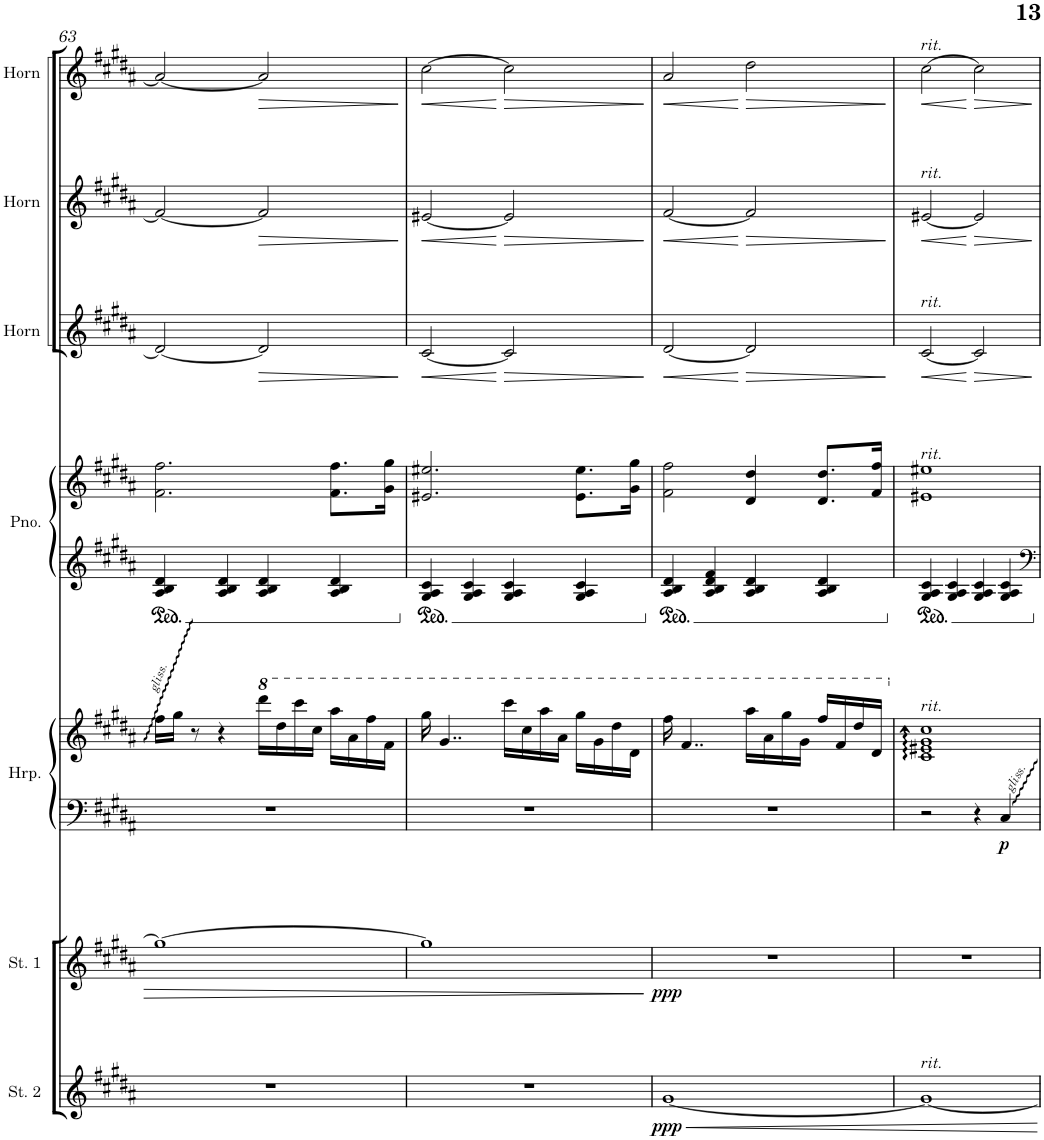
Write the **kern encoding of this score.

**kern	**dynam	**kern	**dynam	**kern	**kern	**dynam	**kern	**kern	**kern	**dynam	**kern	**dynam	**kern	**dynam	**kern
*part8	*part8	*part7	*part7	*part6	*part6	*part6	*part5	*part5	*part4	*part4	*part3	*part3	*part2	*part2	*part1
*staff10	*staff10	*staff9	*staff9	*staff8	*staff7	*staff7/8	*staff6	*staff5	*staff4	*staff4	*staff3	*staff3	*staff2	*staff2	*staff1
*I"Strings 2	*	*I"Strings 1	*	*I"Harp	*	*	*I"Piano	*	*I"Horn	*	*I"Horn	*	*I"Horn	*	*I"Piccolo
*I'St. 2	*	*I'St. 1	*	*I'Hrp.	*	*	*I'Pno.	*	*I'Horn	*	*I'Horn	*	*I'Horn	*	*I'Picc.
!!LO:PB:g=z
*clefG2	*	*clefG2	*	*clefF4	*clefG2	*	*clefG2	*clefG2	*clefG2	*	*clefG2	*	*clefG2	*	*clefG2
*	*	*	*	*	*	*	*	*	*Trd7c12	*	*Trd7c12	*	*Trd7c12	*	*Trd-7c-12
*k[f#c#g#d#a#]	*	*k[f#c#g#d#a#]	*	*k[f#c#g#d#a#]	*k[f#c#g#d#a#]	*	*k[f#c#g#d#a#]	*k[f#c#g#d#a#]	*k[f#c#g#d#a#]	*	*k[f#c#g#d#a#]	*	*k[f#c#g#d#a#]	*	*k[f#c#g#d#a#]
*M4/4	*	*M4/4	*	*M4/4	*M4/4	*	*M4/4	*M4/4	*M4/4	*	*M4/4	*	*M4/4	*	*M4/4
=63	=63	=63	=63	=63	=63	=63	=63	=63	=63	=63	=63	=63	=63	=63	=63
1r	.	1gg#_	.	1r	16ff#\LL	.	4A#/ 4B/ 4d#/	2.f#\ 2.ff#\	2d#/_	.	2f#/_	.	2a#/_	.	1r
.	.	.	.	.	16gg#\JJ	.	.	.	.	.	.	.	.	.	.
.	.	.	.	.	8r	.	.	.	.	.	.	.	.	.	.
.	.	.	.	.	4r	.	4A#/ 4B/ 4d#/	.	.	.	.	.	.	.	.
*	*	*	*	*	*8va	*	*	*	*	*	*	*	*	*	*
!	!	!	!	!	!	!	!	!	!	!LO:HP:b	!	!LO:HP:b	!	!LO:HP:b	!
.	.	.	.	.	16dddd#\LL	.	4A#/ 4B/ 4d#/	.	2d#/]	>	2f#/]	>	2a#/]	>	.
.	.	.	.	.	16ddd#\	.	.	.	.	.	.	.	.	.	.
.	.	.	.	.	16cccc#\	.	.	.	.	.	.	.	.	.	.
.	.	.	.	.	16ccc#\JJ	.	.	.	.	.	.	.	.	.	.
.	.	.	.	.	16aaa#\LL	.	4A#/ 4B/ 4d#/	8.f#\ 8.ff#\L	.	.	.	.	.	.	.
.	.	.	.	.	16aa#\	.	.	.	.	.	.	.	.	.	.
.	.	.	.	.	16fff#\	.	.	.	.	.	.	.	.	.	.
.	.	.	.	.	16ff#\JJ	.	.	16g#\ 16gg#\Jk	.	.	.	.	.	.	.
.	.	.	.	.	.	.	.	.	.	]	.	]	.	]	.
=64	=64	=64	=64	=64	=64	=64	=64	=64	=64	=64	=64	=64	=64	=64	=64
!	!	!	!	!	!	!	!	!	!	!LO:HP:b	!	!LO:HP:b	!	!LO:HP:b	!
1r	.	1gg#]	.	1r	16ggg#\	.	4G#/ 4A#/ 4c#/	2.e#X/ 2.ee#X/	[2c#/	<	[2e#X/	<	[2cc#\	<	1r
.	.	.	.	.	4..gg#/	.	.	.	.	.	.	.	.	.	.
.	.	.	.	.	.	.	4G#/ 4A#/ 4c#/	.	.	.	.	.	.	.	.
!	!	!	!	!	!	!	!	!	!	!LO:HP:n=1:b	!	!LO:HP:n=1:b	!	!LO:HP:n=1:b	!
.	.	.	.	.	16cccc#\LL	.	4G#/ 4A#/ 4c#/	.	2c#/]	[ >	2e#/]	[ >	2cc#\]	[ >	.
.	.	.	.	.	16ccc#\	.	.	.	.	.	.	.	.	.	.
.	.	.	.	.	16aaa#\	.	.	.	.	.	.	.	.	.	.
.	.	.	.	.	16aa#\JJ	.	.	.	.	.	.	.	.	.	.
.	.	.	.	.	16ggg#\LL	.	4G#/ 4A#/ 4c#/	8.e#\ 8.ee#\L	.	.	.	.	.	.	.
.	.	.	.	.	16gg#\	.	.	.	.	.	.	.	.	.	.
.	.	.	.	.	16ddd#\	.	.	.	.	.	.	.	.	.	.
.	.	.	.	.	16dd#\JJ	.	.	16g#\ 16gg#\Jk	.	.	.	.	.	.	.
.	.	.	.	.	.	.	.	.	.	]	.	]	.	]	.
=65	=65	=65	=65	=65	=65	=65	=65	=65	=65	=65	=65	=65	=65	=65	=65
!	!LO:DY:b	!	!LO:DY:b	!	!	!	!	!	!	!LO:HP:b	!	!LO:HP:b	!	!LO:HP:b	!
[1g#	ppp	1r	ppp	1r	16fff#\	.	4A#/ 4B/ 4d#/	2f#\ 2ff#\	[2d#/	<	[2f#/	<	2a#/	<	1r
.	.	.	.	.	4..ff#/	.	.	.	.	.	.	.	.	.	.
.	.	.	.	.	.	.	4A#/ 4B/ 4d#/ 4f#/	.	.	.	.	.	.	.	.
!	!	!	!	!	!	!	!	!	!	!LO:HP:n=1:b	!	!LO:HP:n=1:b	!	!LO:HP:n=1:b	!
.	.	.	.	.	16aaa#\LL	.	4A#/ 4B/ 4d#/	4d#/ 4dd#/	2d#/]	[ >	2f#/]	[ >	2dd#\	[ >	.
.	.	.	.	.	16aa#\	.	.	.	.	.	.	.	.	.	.
.	.	.	.	.	16ggg#\	.	.	.	.	.	.	.	.	.	.
.	.	.	.	.	16gg#\JJ	.	.	.	.	.	.	.	.	.	.
.	.	.	.	.	16fff#/LL	.	4A#/ 4B/ 4d#/	8.d#/ 8.dd#/L	.	.	.	.	.	.	.
.	.	.	.	.	16ff#/	.	.	.	.	.	.	.	.	.	.
.	.	.	.	.	16ddd#/	.	.	.	.	.	.	.	.	.	.
.	.	.	.	.	16dd#/JJ	.	.	16f#/ 16ff#/Jk	.	.	.	.	.	.	.
.	.	.	.	.	.	.	.	.	.	]	.	]	.	]	.
=66	=66	=66	=66	=66	=66	=66	=66	=66	=66	=66	=66	=66	=66	=66	=66
*	*	*	*	*	*X8va	*	*	*	*	*	*	*	*	*	*
!	!	!	!	!	!	!	!	!	!	!	!	!	!LO:TX:a:i:t=rit.	!	!
!	!	!	!	!	!	!	!	!	!	!	!LO:TX:a:i:t=rit.	!	!	!	!
!	!	!	!	!	!	!	!	!	!LO:TX:a:i:t=rit.	!	!	!	!	!	!
!	!	!	!	!	!	!	!	!LO:TX:a:i:t=rit.	!	!	!	!	!	!	!
!	!	!	!	!	!LO:TX:a:i:t=rit.	!	!	!	!	!	!	!	!	!	!
!LO:TX:a:i:t=rit.	!	!	!	!	!	!	!	!	!	!	!	!	!	!	!
!	!	!	!	!	!	!	!	!	!	!LO:HP:b	!	!LO:HP:b	!	!LO:HP:b	!
1g#_	.	1r	.	2r	1c# 1e#X 1g# 1cc#	.	4G#/ 4A#/ 4c#/	1e#X 1ee#X	[2c#/	<	[2e#X/	<	[2cc#\	<	1r
.	.	.	.	.	.	.	4G#/ 4A#/ 4c#/	.	.	.	.	.	.	.	.
!	!	!	!	!	!	!	!	!	!	!LO:HP:n=1:b	!	!LO:HP:n=1:b	!	!LO:HP:n=1:b	!
.	.	.	.	4r	.	.	4G#/ 4A#/ 4c#/	.	2c#/]	[ >	2e#/]	[ >	2cc#\]	[ >	.
!	!	!	!	!	!	!LO:DY:b=2	!	!	!	!	!	!	!	!	!
.	.	.	.	4C#/	.	p	4G#/ 4A#/ 4c#/	.	.	.	.	.	.	.	.
.	.	.	.	.	.	.	.	.	.	]	.	]	.	]	.
=	=	=	=	=	=	=	=	=	=	=	=	=	=	=	=
*-	*-	*-	*-	*-	*-	*-	*-	*-	*-	*-	*-	*-	*-	*-	*-
